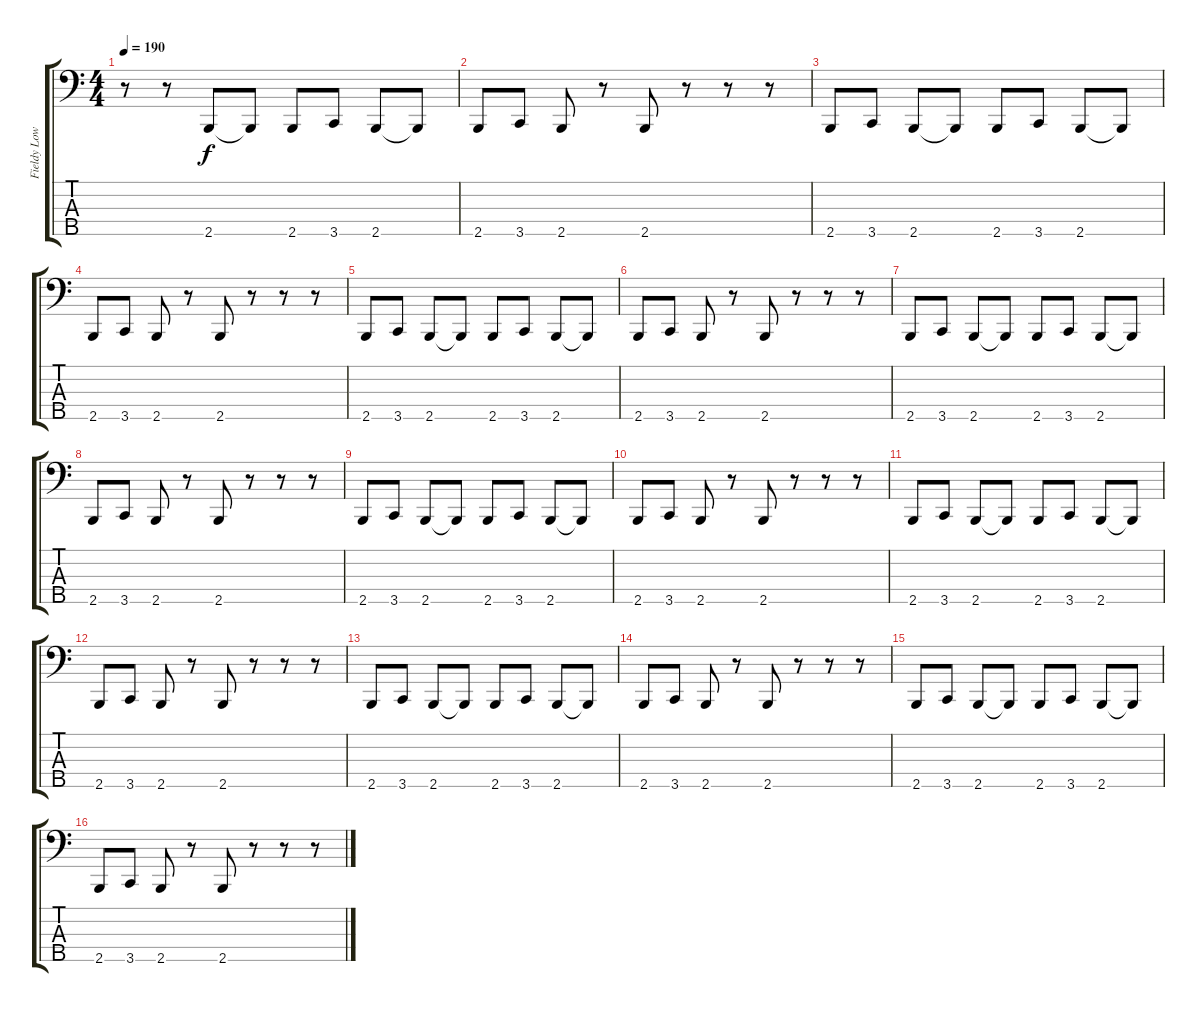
\track ("Fieldy Lowered" "Fieldy Low") {instrument electricbassfinger}
\staff {score tabs}
\tuning (F2 C2 G1 D1 A0) {hide}
\ts (4 4)
\tempo 190
\clef f4
\ks c
r.8{dy f} r.8 2.5.8 2.5{t}.8 2.5.8 3.5.8 2.5.8 2.5{t}.8 |
2.5.8 3.5.8 2.5.8 r.8 2.5.8 r.8 r.8 r.8 |
2.5.8 3.5.8 2.5.8 2.5{t}.8 2.5.8 3.5.8 2.5.8 2.5{t}.8 |
2.5.8 3.5.8 2.5.8 r.8 2.5.8 r.8 r.8 r.8 |
2.5.8 3.5.8 2.5.8 2.5{t}.8 2.5.8 3.5.8 2.5.8 2.5{t}.8 |
2.5.8 3.5.8 2.5.8 r.8 2.5.8 r.8 r.8 r.8 |
2.5.8 3.5.8 2.5.8 2.5{t}.8 2.5.8 3.5.8 2.5.8 2.5{t}.8 |
2.5.8 3.5.8 2.5.8 r.8 2.5.8 r.8 r.8 r.8 |
2.5.8 3.5.8 2.5.8 2.5{t}.8 2.5.8 3.5.8 2.5.8 2.5{t}.8 |
2.5.8 3.5.8 2.5.8 r.8 2.5.8 r.8 r.8 r.8 |
2.5.8 3.5.8 2.5.8 2.5{t}.8 2.5.8 3.5.8 2.5.8 2.5{t}.8 |
2.5.8 3.5.8 2.5.8 r.8 2.5.8 r.8 r.8 r.8 |
2.5.8 3.5.8 2.5.8 2.5{t}.8 2.5.8 3.5.8 2.5.8 2.5{t}.8 |
2.5.8 3.5.8 2.5.8 r.8 2.5.8 r.8 r.8 r.8 |
2.5.8 3.5.8 2.5.8 2.5{t}.8 2.5.8 3.5.8 2.5.8 2.5{t}.8 |
2.5.8 3.5.8 2.5.8 r.8 2.5.8 r.8 r.8 r.8
